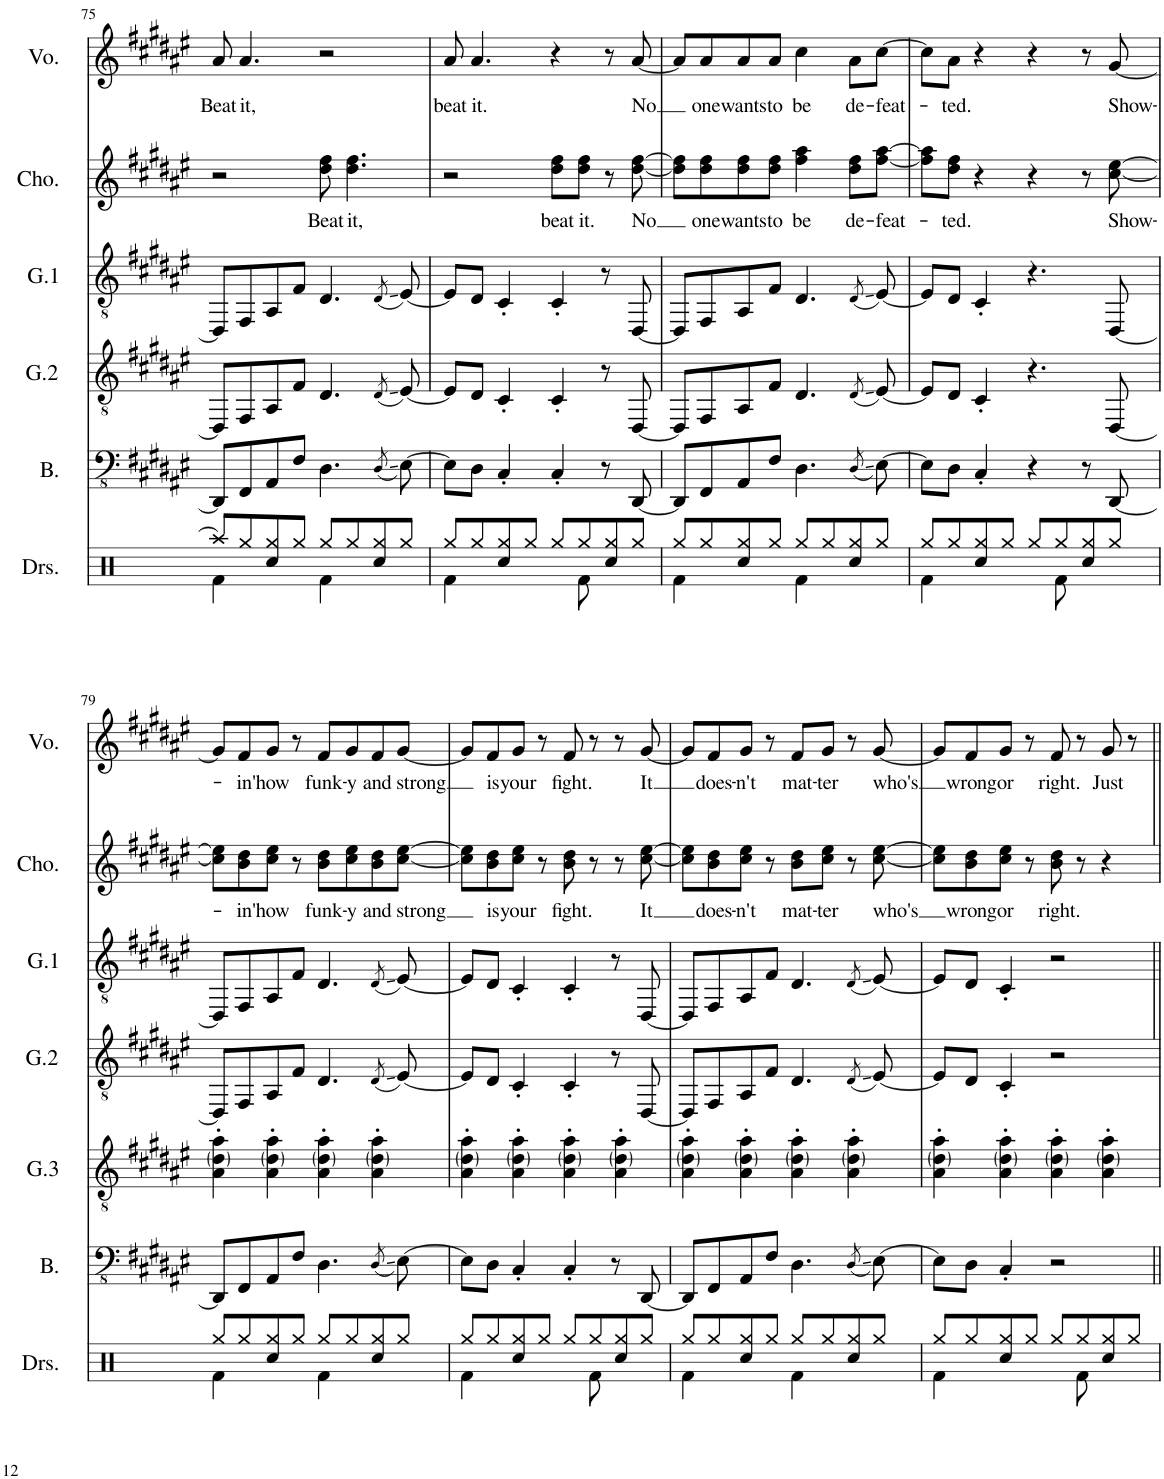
**kern	**kern	**kern	**kern	**kern	**text	**kern	**text
*part6	*part5	*part4	*part3	*part2	*part2	*part1	*part1
*staff6	*staff5	*staff4	*staff3	*staff2	*staff2	*staff1	*staff1
*I"Bass	*I"Guitar 3	*I"Guitar 2	*I"Guitar 1	*I"Choir	*	*I"Voice	*
*I'B.	*I'G.3	*I'G.2	*I'G.1	*I'Cho.	*	*I'Vo.	*
!!LO:PB:g=z
*clefFv4	*clefGv2	*clefGv2	*clefGv2	*clefG2	*	*clefG2	*
*k[f#c#g#d#a#e#]	*k[f#c#g#d#a#e#]	*k[f#c#g#d#a#e#]	*k[f#c#g#d#a#e#]	*k[f#c#g#d#a#e#]	*	*k[f#c#g#d#a#e#]	*
*M4/4	*M4/4	*M4/4	*M4/4	*M4/4	*	*M4/4	*
=75	=75	=75	=75	=75	=75	=75	=75
!	!	!	!	!	!	!	!LO:LY:b
8DDD#/L]	1r	8DD#/L]	8DD#/L]	2r	.	8a#/	Beat
!	!	!	!	!	!	!	!LO:LY:b
8FFF#/	.	8FF#/	8FF#/	.	.	4.a#/	it,
8AAA#/	.	8AA#/	8AA#/	.	.	.	.
8FF#/J	.	8F#/J	8F#/J	.	.	.	.
!	!	!	!	!	!LO:LY:b	!	!
4.DD#\	.	4.D#/	4.D#/	8dd#\ 8ff#\	Beat	2r	.
!	!	!	!	!	!LO:LY:b	!	!
.	.	.	.	4.dd#\ 4.ff#\	it,	.	.
(8qDD#/	.	(8qD#/	(8qD#/	.	.	.	.
[8EE#\)	.	[8E#/)	[8E#/)	.	.	.	.
=76	=76	=76	=76	=76	=76	=76	=76
!	!	!	!	!	!	!	!LO:LY:b
8EE#\L]	1r	8E#/L]	8E#/L]	2r	.	8a#/	beat
!	!	!	!	!	!	!	!LO:LY:b
8DD#\J	.	8D#/J	8D#/J	.	.	4.a#/	it.
4CC#'/	.	4C#'/	4C#'/	.	.	.	.
!	!	!	!	!	!LO:LY:b	!	!
4CC#'/	.	4C#'/	4C#'/	8dd#\ 8ff#\L	beat	4r	.
!	!	!	!	!	!LO:LY:b	!	!
.	.	.	.	8dd#\ 8ff#\J	it.	.	.
8r	.	8r	8r	8r	.	8r	.
!	!	!	!	!	!LO:LY:b	!	!LO:LY:b
[8DDD#/	.	[8DD#/	[8DD#/	[8dd#\ [8ff#\	No	[8a#/	No
=77	=77	=77	=77	=77	=77	=77	=77
8DDD#/L]	1r	8DD#/L]	8DD#/L]	8dd#\] 8ff#\]L	.	8a#/L]	.
!	!	!	!	!	!LO:LY:b	!	!LO:LY:b
8FFF#/	.	8FF#/	8FF#/	8dd#\ 8ff#\	one	8a#/	one
!	!	!	!	!	!LO:LY:b	!	!LO:LY:b
8AAA#/	.	8AA#/	8AA#/	8dd#\ 8ff#\	wants	8a#/	wants
!	!	!	!	!	!LO:LY:b	!	!LO:LY:b
8FF#/J	.	8F#/J	8F#/J	8dd#\ 8ff#\J	to	8a#/J	to
!	!	!	!	!	!LO:LY:b	!	!LO:LY:b
4.DD#\	.	4.D#/	4.D#/	4ff#\ 4aa#\	be	4cc#\	be
!	!	!	!	!	!LO:LY:b	!	!LO:LY:b
.	.	.	.	8dd#\ 8ff#\L	de-	8a#\L	de-
(8qDD#/	.	(8qD#/	(8qD#/	.	.	.	.
!	!	!	!	!	!LO:LY:b	!	!LO:LY:b
[8EE#\)	.	[8E#/)	[8E#/)	[8ff#\ [8aa#\J	-feat-	[8cc#\J	-feat-
=78	=78	=78	=78	=78	=78	=78	=78
8EE#\L]	1r	8E#/L]	8E#/L]	8ff#\] 8aa#\]L	.	8cc#\L]	.
!	!	!	!	!	!LO:LY:b	!	!LO:LY:b
8DD#\J	.	8D#/J	8D#/J	8dd#\ 8ff#\J	-ted.	8a#\J	-ted.
4CC#'/	.	4C#'/	4C#'/	4r	.	4r	.
4r	.	4.r	4.r	4r	.	4r	.
8r	.	.	.	8r	.	8r	.
!	!	!	!	!	!LO:LY:b	!	!LO:LY:b
[8DDD#/	.	[8DD#/	[8DD#/	[8cc#\ [8ee#\	Show-	[8g#/	Show-
!!LO:LB:g=z
=79	=79	=79	=79	=79	=79	=79	=79
8DDD#/L]	4A#\' 4d#\' 4a#\'	8DD#/L]	8DD#/L]	8cc#\] 8ee#\]L	.	8g#/L]	.
!	!	!	!	!	!LO:LY:b	!	!LO:LY:b
8FFF#/	.	8FF#/	8FF#/	8b\ 8dd#\	-in'	8f#/	-in'
!	!	!	!	!	!LO:LY:b	!	!LO:LY:b
8AAA#/	4A#\' 4d#\' 4a#\'	8AA#/	8AA#/	8cc#\ 8ee#\J	how	8g#/J	how
8FF#/J	.	8F#/J	8F#/J	8r	.	8r	.
!	!	!	!	!	!LO:LY:b	!	!LO:LY:b
4.DD#\	4A#\' 4d#\' 4a#\'	4.D#/	4.D#/	8b\ 8dd#\L	funk-	8f#/L	funk-
!	!	!	!	!	!LO:LY:b	!	!LO:LY:b
.	.	.	.	8cc#\ 8ee#\	-y	8g#/	-y
!	!	!	!	!	!LO:LY:b	!	!LO:LY:b
.	4A#\' 4d#\' 4a#\'	.	.	8b\ 8dd#\	and	8f#/	and
(8qDD#/	.	(8qD#/	(8qD#/	.	.	.	.
!	!	!	!	!	!LO:LY:b	!	!LO:LY:b
[8EE#\)	.	[8E#/)	[8E#/)	[8cc#\ [8ee#\J	strong	[8g#/J	strong
=80	=80	=80	=80	=80	=80	=80	=80
8EE#\L]	4A#\' 4d#\' 4a#\'	8E#/L]	8E#/L]	8cc#\] 8ee#\]L	.	8g#/L]	.
!	!	!	!	!	!LO:LY:b	!	!LO:LY:b
8DD#\J	.	8D#/J	8D#/J	8b\ 8dd#\	is	8f#/	is
!	!	!	!	!	!LO:LY:b	!	!LO:LY:b
4CC#'/	4A#\' 4d#\' 4a#\'	4C#'/	4C#'/	8cc#\ 8ee#\J	your	8g#/J	your
.	.	.	.	8r	.	8r	.
!	!	!	!	!	!LO:LY:b	!	!LO:LY:b
4CC#'/	4A#\' 4d#\' 4a#\'	4C#'/	4C#'/	8b\ 8dd#\	fight.	8f#/	fight.
.	.	.	.	8r	.	8r	.
8r	4A#\' 4d#\' 4a#\'	8r	8r	8r	.	8r	.
!	!	!	!	!	!LO:LY:b	!	!LO:LY:b
[8DDD#/	.	[8DD#/	[8DD#/	[8cc#\ [8ee#\	It	[8g#/	It
=81	=81	=81	=81	=81	=81	=81	=81
8DDD#/L]	4A#\' 4d#\' 4a#\'	8DD#/L]	8DD#/L]	8cc#\] 8ee#\]L	.	8g#/L]	.
!	!	!	!	!	!LO:LY:b	!	!LO:LY:b
8FFF#/	.	8FF#/	8FF#/	8b\ 8dd#\	does-	8f#/	does-
!	!	!	!	!	!LO:LY:b	!	!LO:LY:b
8AAA#/	4A#\' 4d#\' 4a#\'	8AA#/	8AA#/	8cc#\ 8ee#\J	n't	8g#/J	n't
8FF#/J	.	8F#/J	8F#/J	8r	.	8r	.
!	!	!	!	!	!LO:LY:b	!	!LO:LY:b
4.DD#\	4A#\' 4d#\' 4a#\'	4.D#/	4.D#/	8b\ 8dd#\L	mat-	8f#/L	mat-
!	!	!	!	!	!LO:LY:b	!	!LO:LY:b
.	.	.	.	8cc#\ 8ee#\J	-ter	8g#/J	-ter
.	4A#\' 4d#\' 4a#\'	.	.	8r	.	8r	.
(8qDD#/	.	(8qD#/	(8qD#/	.	.	.	.
!	!	!	!	!	!LO:LY:b	!	!LO:LY:b
[8EE#\)	.	[8E#/)	[8E#/)	[8cc#\ [8ee#\	who's	[8g#/	who's
=82	=82	=82	=82	=82	=82	=82	=82
8EE#\L]	4A#\' 4d#\' 4a#\'	8E#/L]	8E#/L]	8cc#\] 8ee#\]L	.	8g#/L]	.
!	!	!	!	!	!LO:LY:b	!	!LO:LY:b
8DD#\J	.	8D#/J	8D#/J	8b\ 8dd#\	wrong	8f#/	wrong
!	!	!	!	!	!LO:LY:b	!	!LO:LY:b
4CC#'/	4A#\' 4d#\' 4a#\'	4C#'/	4C#'/	8cc#\ 8ee#\J	or	8g#/J	or
.	.	.	.	8r	.	8r	.
!	!	!	!	!	!LO:LY:b	!	!LO:LY:b
2r	4A#\' 4d#\' 4a#\'	2r	2r	8b\ 8dd#\	right.	8f#/	right.
.	.	.	.	8r	.	8r	.
!	!	!	!	!	!	!	!LO:LY:b
.	4A#\' 4d#\' 4a#\'	.	.	4r	.	8g#/	Just
.	.	.	.	.	.	8r	.
=||	=||	=||	=||	=||	=||	=||	=||
*-	*-	*-	*-	*-	*-	*-	*-
